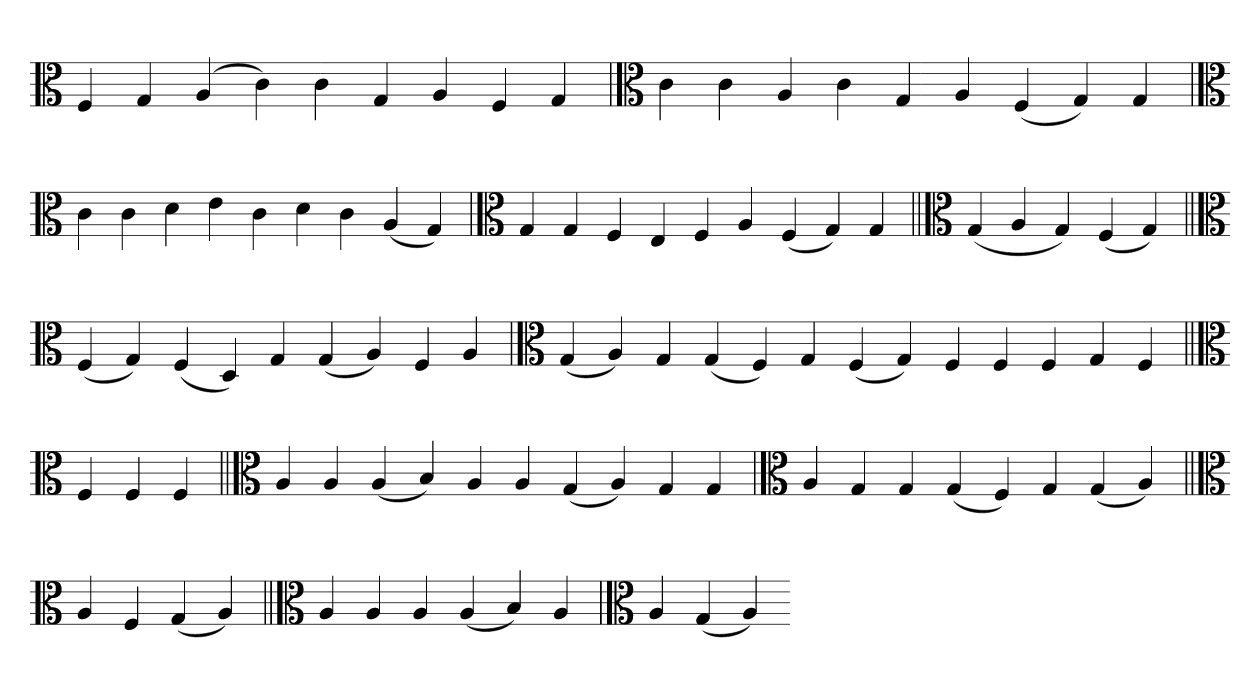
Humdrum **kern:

**kern
*part1
*staff1
*clefC3
=
4F
4G
(4A
4c)
4c
4G
4A
4F
4G
=`
*clefC3
4c
4c
4A
4c
4G
4A
(4F
4G)
4G
='
*clefC3
4c
4c
4d
4e
4c
4d
4c
(4A
4G)
=`
*clefC3
4G
4G
4F
4E
4F
4A
(4F
4G)
4G
=||
*clefC3
(4G
4A
4G)
(4F
4G)
=||
*clefC3
(4F
4G)
(4F
4D)
4G
(4G
4A)
4F
4A
='
*clefC3
(4G
4A)
4G
(4G
4F)
4G
(4F
4G)
4F
4F
4F
4G
4F
=||
*clefC3
4F
4F
4F
=||
*clefC3
4A
4A
(4A
4B)
4A
4A
(4G
4A)
4G
4G
=`
*clefC3
4A
4G
4G
(4G
4F)
4G
(4G
4A)
=||
*clefC3
4A
4F
(4G
4A)
=||
*clefC3
4A
4A
4A
(4A
4B)
4A
=`
*clefC3
4A
(4G
4A)
=-
*-
